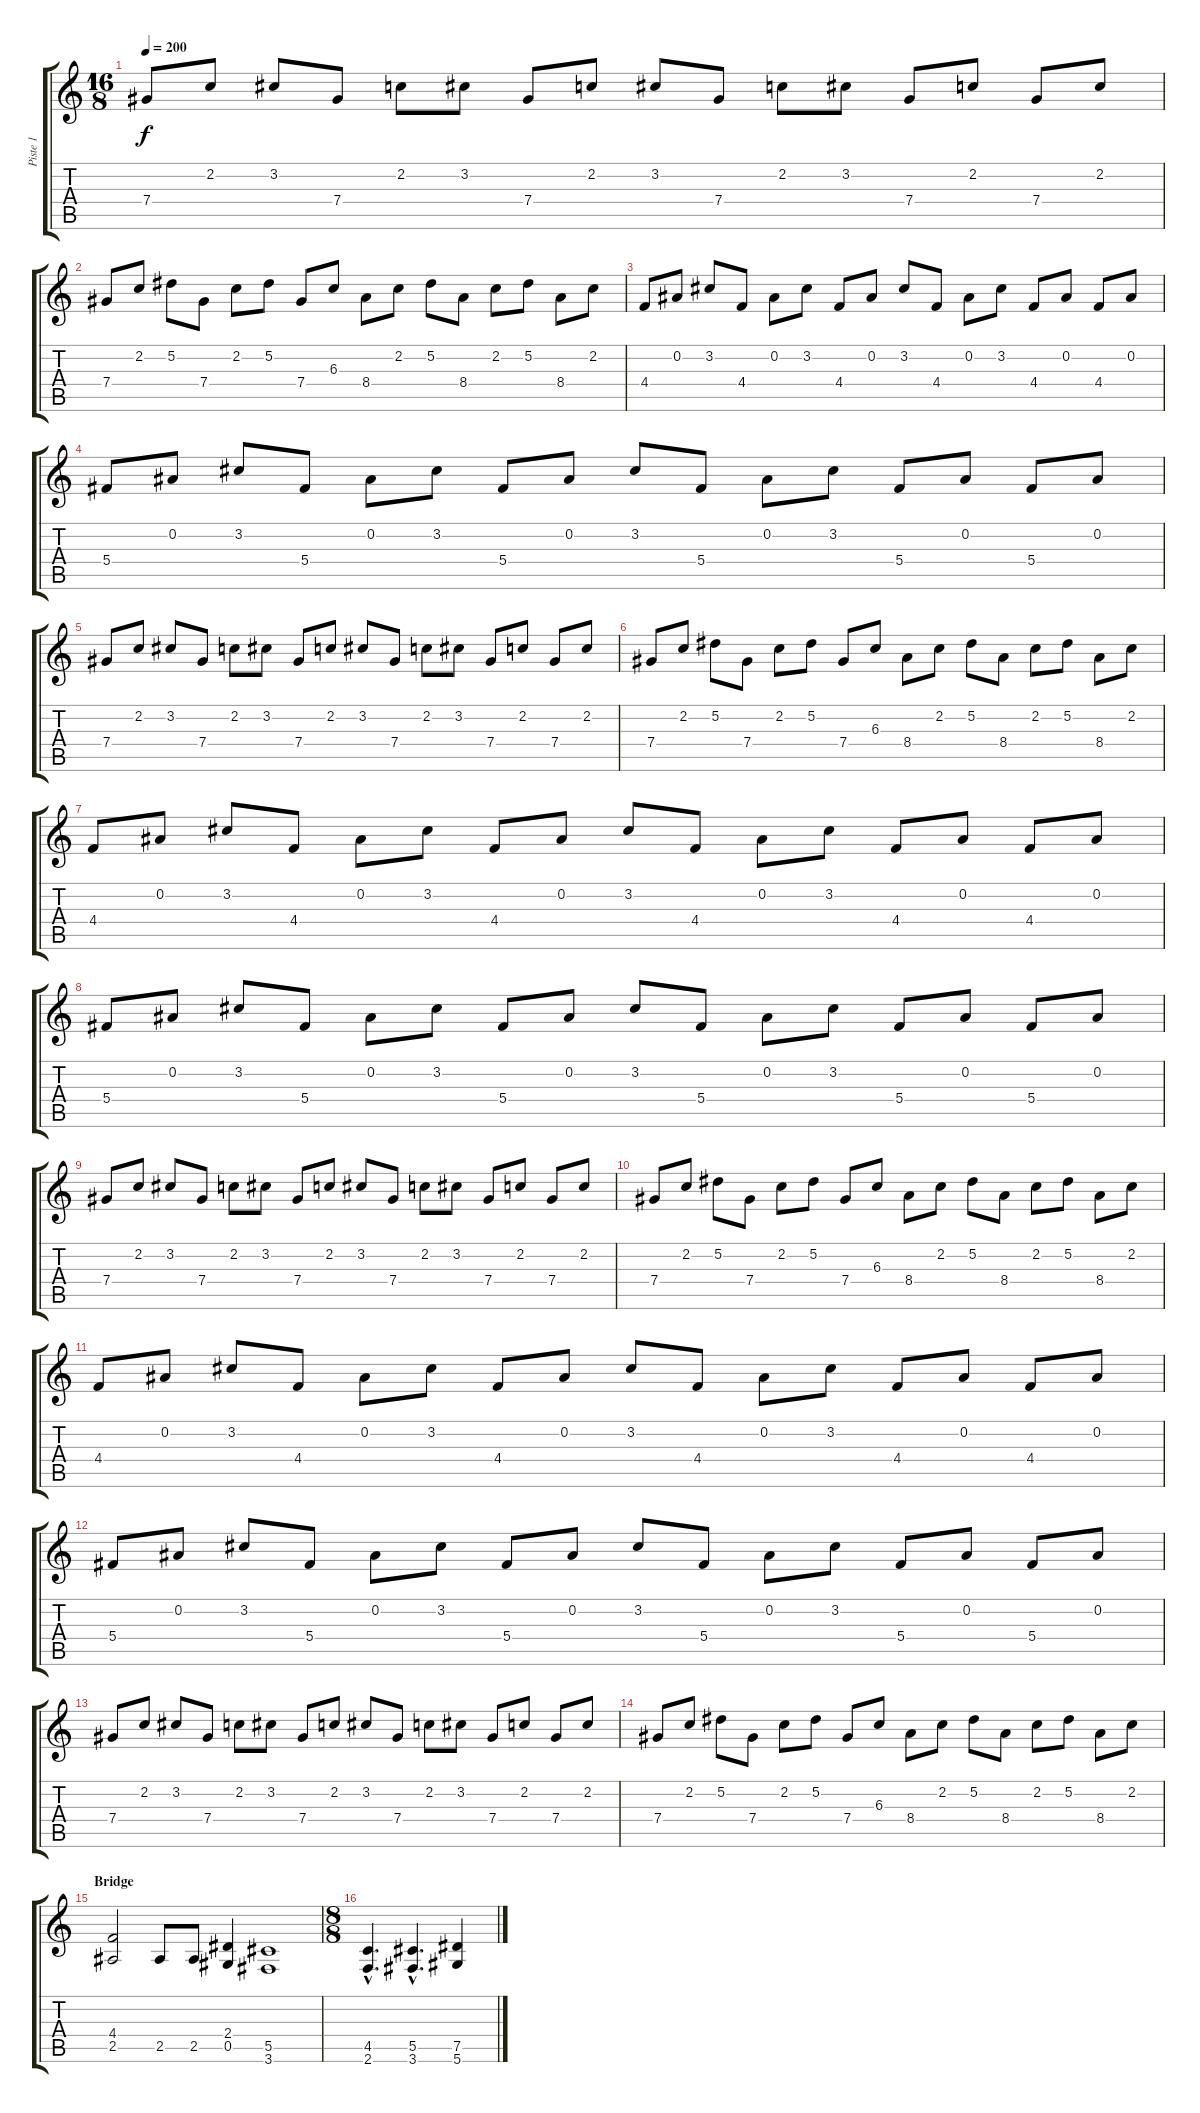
\track ("Piste 1" "Piste 1") {instrument distortionguitar}
\staff {score tabs}
\tuning (Eb4 Bb3 Gb3 Db3 Ab2 Eb2) {hide}
\ts (16 8)
\tempo 200
\clef g2
\ks c
7.4.8{dy f} 2.2.8 3.2.8 7.4.8 2.2.8 3.2.8 7.4.8 2.2.8 3.2.8 7.4.8 2.2.8 3.2.8 7.4.8 2.2.8 7.4.8 2.2.8 |
7.4.8 2.2.8 5.2.8 7.4.8 2.2.8 5.2.8 7.4.8 6.3.8 8.4.8 2.2.8 5.2.8 8.4.8 2.2.8 5.2.8 8.4.8 2.2.8 |
4.4.8 0.2.8 3.2.8 4.4.8 0.2.8 3.2.8 4.4.8 0.2.8 3.2.8 4.4.8 0.2.8 3.2.8 4.4.8 0.2.8 4.4.8 0.2.8 |
5.4.8 0.2.8 3.2.8 5.4.8 0.2.8 3.2.8 5.4.8 0.2.8 3.2.8 5.4.8 0.2.8 3.2.8 5.4.8 0.2.8 5.4.8 0.2.8 |
7.4.8 2.2.8 3.2.8 7.4.8 2.2.8 3.2.8 7.4.8 2.2.8 3.2.8 7.4.8 2.2.8 3.2.8 7.4.8 2.2.8 7.4.8 2.2.8 |
7.4.8 2.2.8 5.2.8 7.4.8 2.2.8 5.2.8 7.4.8 6.3.8 8.4.8 2.2.8 5.2.8 8.4.8 2.2.8 5.2.8 8.4.8 2.2.8 |
4.4.8 0.2.8 3.2.8 4.4.8 0.2.8 3.2.8 4.4.8 0.2.8 3.2.8 4.4.8 0.2.8 3.2.8 4.4.8 0.2.8 4.4.8 0.2.8 |
5.4.8 0.2.8 3.2.8 5.4.8 0.2.8 3.2.8 5.4.8 0.2.8 3.2.8 5.4.8 0.2.8 3.2.8 5.4.8 0.2.8 5.4.8 0.2.8 |
7.4.8 2.2.8 3.2.8 7.4.8 2.2.8 3.2.8 7.4.8 2.2.8 3.2.8 7.4.8 2.2.8 3.2.8 7.4.8 2.2.8 7.4.8 2.2.8 |
7.4.8 2.2.8 5.2.8 7.4.8 2.2.8 5.2.8 7.4.8 6.3.8 8.4.8 2.2.8 5.2.8 8.4.8 2.2.8 5.2.8 8.4.8 2.2.8 |
4.4.8 0.2.8 3.2.8 4.4.8 0.2.8 3.2.8 4.4.8 0.2.8 3.2.8 4.4.8 0.2.8 3.2.8 4.4.8 0.2.8 4.4.8 0.2.8 |
5.4.8 0.2.8 3.2.8 5.4.8 0.2.8 3.2.8 5.4.8 0.2.8 3.2.8 5.4.8 0.2.8 3.2.8 5.4.8 0.2.8 5.4.8 0.2.8 |
7.4.8 2.2.8 3.2.8 7.4.8 2.2.8 3.2.8 7.4.8 2.2.8 3.2.8 7.4.8 2.2.8 3.2.8 7.4.8 2.2.8 7.4.8 2.2.8 |
7.4.8 2.2.8 5.2.8 7.4.8 2.2.8 5.2.8 7.4.8 6.3.8 8.4.8 2.2.8 5.2.8 8.4.8 2.2.8 5.2.8 8.4.8 2.2.8 |
\section ("" "Bridge")
(4.4 2.5).2 2.5.8 2.5.8 (2.4 0.5).4 (5.5 3.6).1 |
\ts (8 8)
(4.5{hac} 2.6{hac}).4{d} (5.5{hac} 3.6{hac}).4{d} (7.5 5.6).4
